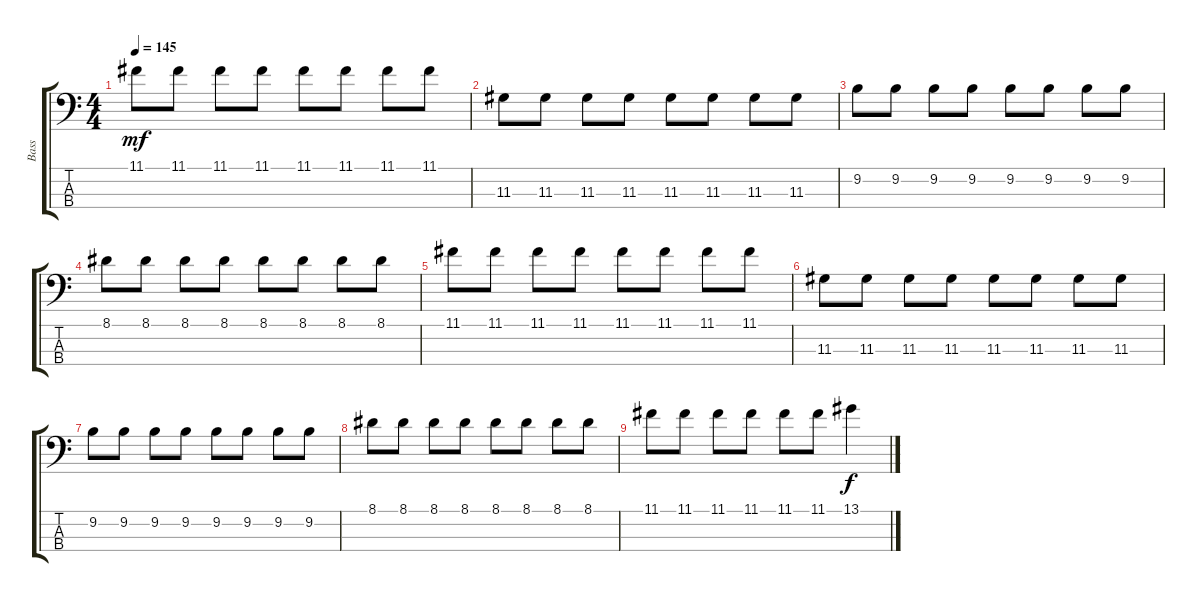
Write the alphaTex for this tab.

\track ("Bass" "Bass") {instrument electricbassfinger}
\staff {score tabs}
\tuning (G2 D2 A1 E1) {hide}
\ts (4 4)
\tempo 145
\clef f4
\ks c
11.1.8{dy mf} 11.1.8 11.1.8 11.1.8 11.1.8 11.1.8 11.1.8 11.1.8 |
11.3.8 11.3.8 11.3.8 11.3.8 11.3.8 11.3.8 11.3.8 11.3.8 |
9.2.8 9.2.8 9.2.8 9.2.8 9.2.8 9.2.8 9.2.8 9.2.8 |
8.1.8 8.1.8 8.1.8 8.1.8 8.1.8 8.1.8 8.1.8 8.1.8 |
11.1.8 11.1.8 11.1.8 11.1.8 11.1.8 11.1.8 11.1.8 11.1.8 |
11.3.8 11.3.8 11.3.8 11.3.8 11.3.8 11.3.8 11.3.8 11.3.8 |
9.2.8 9.2.8 9.2.8 9.2.8 9.2.8 9.2.8 9.2.8 9.2.8 |
8.1.8 8.1.8 8.1.8 8.1.8 8.1.8 8.1.8 8.1.8 8.1.8 |
11.1.8 11.1.8 11.1.8 11.1.8 11.1.8 11.1.8 13.1.4{dy f}
